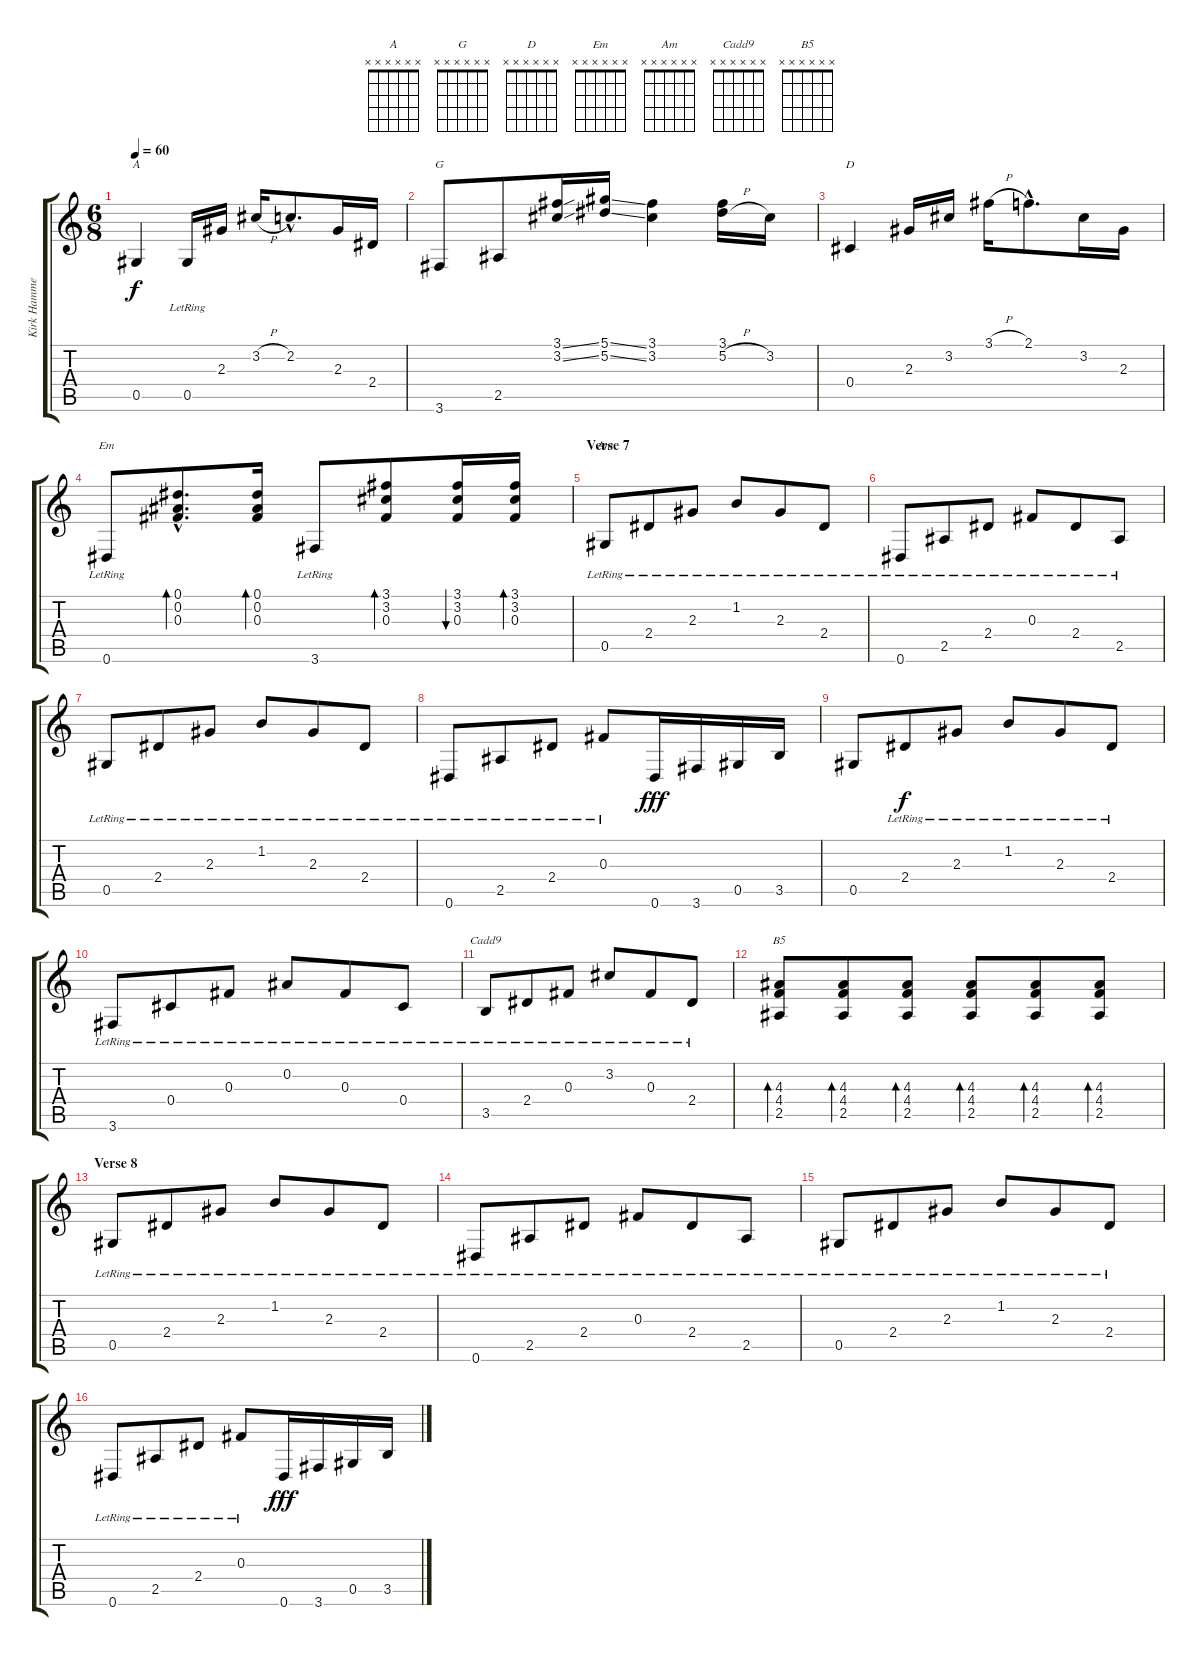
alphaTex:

\track ("Kirk Hammett" "Kirk Hamme") {instrument electricguitarclean}
\staff {score tabs}
\tuning (Eb4 Bb3 Gb3 Db3 Ab2 Eb2) {hide}
\chord ("A" x x x x x x)
\chord ("G" x x x x x x)
\chord ("D" x x x x x x)
\chord ("Em" x x x x x x)
\chord ("Am" x x x x x x)
\chord ("Cadd9" x x x x x x)
\chord ("B5" x x x x x x)
\ts (6 8)
\tempo 60
\clef g2
\ks c
0.5.4{ch "A" dy f} 0.5{lr}.16 2.3.16 3.2{h}.16 2.2{hac}.8{d} 2.3.16 2.4.16 |
3.6.8{ch "G"} 2.5.8 (3.1{ss} 3.2{ss}).16 (5.1{ss} 5.2{ss}).16 (3.1 3.2).4 (3.1 5.2{h}).16 3.2.16 |
0.4.4{ch "D"} 2.3.16 3.2.16 3.1{h}.16 2.1{hac}.8{d} 3.2.16 2.3.16 |
0.6{lr}.8{ch "Em"} (0.1{hac} 0.2{hac} 0.3{hac}).8{d bd 60} (0.1 0.2 0.3).16{bd 60} 3.6{lr}.8 (3.1 3.2 0.3).8{bd 60} (3.1 3.2 0.3).16{bu 60} (3.1 3.2 0.3).16{bd 60} |
\section ("" "Verse 7")
0.5{lr}.8{ch "Am"} 2.4{lr}.8 2.3{lr}.8 1.2{lr}.8 2.3{lr}.8 2.4{lr}.8 |
0.6{lr}.8 2.5{lr}.8 2.4{lr}.8 0.3{lr}.8 2.4{lr}.8 2.5{lr}.8 |
0.5{lr}.8 2.4{lr}.8 2.3{lr}.8 1.2{lr}.8 2.3{lr}.8 2.4{lr}.8 |
0.6{lr}.8 2.5{lr}.8 2.4{lr}.8 0.3{lr}.8 0.6.16{dy fff} 3.6.16 0.5.16 3.5.16 |
0.5.8 2.4{lr}.8{dy f} 2.3{lr}.8 1.2{lr}.8 2.3{lr}.8 2.4{lr}.8 |
3.6{lr}.8 0.4{lr}.8 0.3{lr}.8 0.2{lr}.8 0.3{lr}.8 0.4{lr}.8 |
3.5{lr}.8{ch "Cadd9"} 2.4{lr}.8 0.3{lr}.8 3.2{lr}.8 0.3{lr}.8 2.4{lr}.8 |
(4.3 4.4 2.5).8{bd 60 ch "B5"} (4.3 4.4 2.5).8{bd 60} (4.3 4.4 2.5).8{bd 60} (4.3 4.4 2.5).8{bd 60} (4.3 4.4 2.5).8{bd 60} (4.3 4.4 2.5).8{bd 60} |
\section ("" "Verse 8")
0.5{lr}.8 2.4{lr}.8 2.3{lr}.8 1.2{lr}.8 2.3{lr}.8 2.4{lr}.8 |
0.6{lr}.8 2.5{lr}.8 2.4{lr}.8 0.3{lr}.8 2.4{lr}.8 2.5{lr}.8 |
0.5{lr}.8 2.4{lr}.8 2.3{lr}.8 1.2{lr}.8 2.3{lr}.8 2.4{lr}.8 |
0.6{lr}.8 2.5{lr}.8 2.4{lr}.8 0.3{lr}.8 0.6.16{dy fff} 3.6.16 0.5.16 3.5.16
